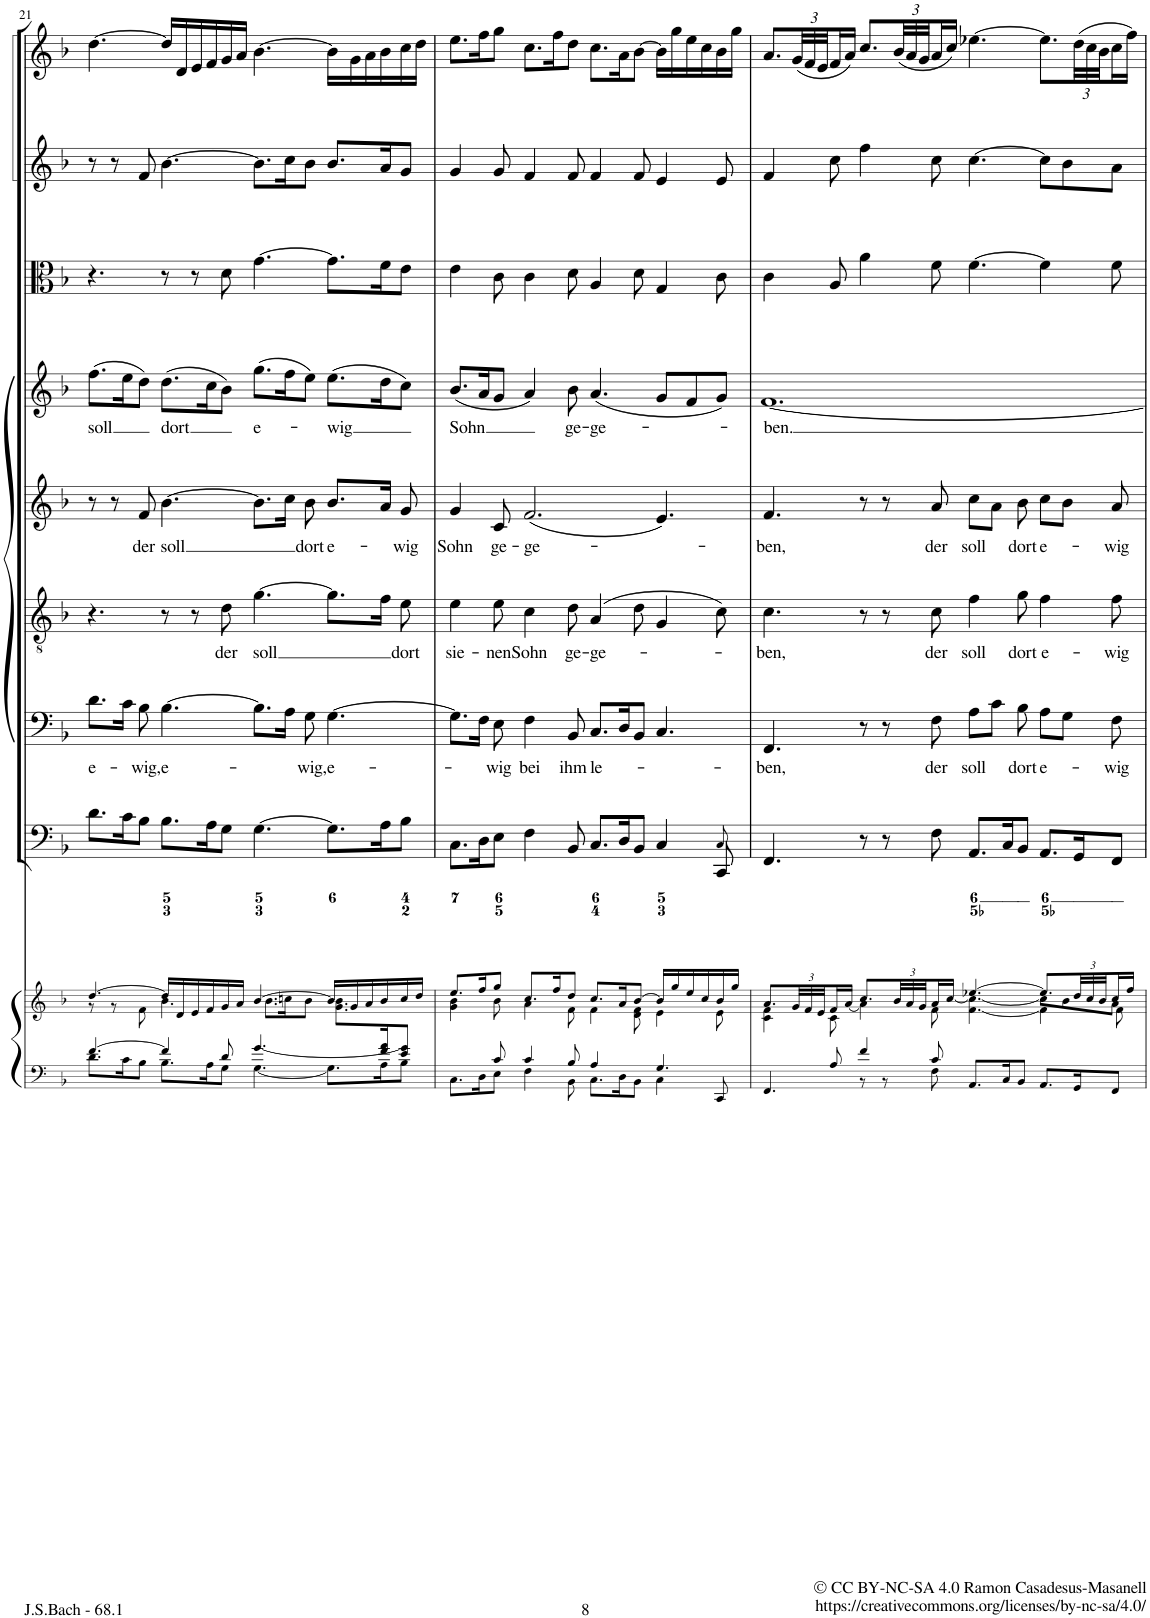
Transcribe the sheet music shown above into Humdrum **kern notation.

**kern	**kern	**kern	**kern	**text	**kern	**text	**kern	**text	**kern	**text	**kern	**kern	**kern
*part9	*part9	*part8	*part7	*part7	*part6	*part6	*part5	*part5	*part4	*part4	*part3	*part2	*part1
*staff10	*staff9	*staff8	*staff7	*staff7	*staff6	*staff6	*staff5	*staff5	*staff4	*staff4	*staff3	*staff2	*staff1
*I"Piano reduction	*	*I"Continuo	*I"Basso	*	*I"Tenore	*	*I"Alto	*	*I"Soprano Corno col Soprano	*	*I"Taile. Viola.	*I"Oboe II. Violino II.	*I"Oboe I. Violino I.
*I'Pno	*	*	*	*	*	*	*	*	*	*	*	*	*
!!LO:PB:g=z
*clefF4	*clefG2	*clefF4	*clefF4	*	*clefGv2	*	*clefG2	*	*clefG2	*	*clefC3	*clefG2	*clefG2
*k[b-]	*k[b-]	*k[b-]	*k[b-]	*	*k[b-]	*	*k[b-]	*	*k[b-]	*	*k[b-]	*k[b-]	*k[b-]
*M12/8	*M12/8	*M12/8	*M12/8	*	*M12/8	*	*M12/8	*	*M12/8	*	*M12/8	*M12/8	*M12/8
=21	=21	=21	=21	=21	=21	=21	=21	=21	=21	=21	=21	=21	=21
*^	*^	*	*	*	*	*	*	*	*	*	*	*	*
*	*^	*	*	*	*	*	*	*	*	*	*	*	*	*	*
!	!	!	!	!	!	!	!LO:LY:b	!	!	!	!	!	!LO:LY:b	!	!	!
16ryy	[4.f/	8.d\L	[4.dd/	8r	8.d\L	8.d\L	e-	4.r	.	8r	.	(8.ff\L	soll	4.r	8r	[4.dd\
.	.	.	.	8r	.	.	.	.	.	8r	.	.	.	.	8r	.
.	.	16c\K	.	.	16c\K	16c\Jk	.	.	.	.	.	16ee\K	.	.	.	.
!	!	!	!	!	!	!	!LO:LY:b	!	!	!	!LO:LY:b	!	!	!	!	!
.	.	8B-\J	.	8f\	8B-\J	8B-\	-wig,	.	.	8f/	der	8dd\J)	.	.	8f/	.
!	!	!	!	!	!	!	!LO:LY:b	!	!	!	!LO:LY:b	!	!LO:LY:b	!	!	!
.	4f/]	8.B-\L	16dd/LL]	4.b-\	8.B-\L	[4.B-\	e-	8r	.	[4.b-\	soll	(8.dd\L	dort	8r	[4.b-\	16dd/LL]
.	.	.	16d/	.	.	.	.	.	.	.	.	.	.	.	.	16d/
.	.	.	16e/	.	.	.	.	8r	.	.	.	.	.	8r	.	16e/
.	.	16A\K	16f/	.	16A\K	.	.	.	.	.	.	16cc\K	.	.	.	16f/
!	!	!	!	!	!	!	!	!	!LO:LY:b	!	!	!	!	!	!	!
.	8d/	8G\J	16g/	.	8G\J	.	.	8d\	der	.	.	8b-\J)	.	8d\	.	16g/
.	.	.	16a/JJ	.	.	.	.	.	.	.	.	.	.	.	.	16a/JJ
!	!	!	!	!	!	!	!	!	!LO:LY:b	!	!	!	!LO:LY:b	!	!	!
.	[<4.g/	[4.G\	[4.b-/	8.b-\L	[4.G\	8.B-\L]	.	[4.g\	soll	8.b-\L]	.	(8.gg\L	e-	[4.g\	8.b-\L]	[4.b-\
.	.	.	.	16ccn\K	.	16A\Jk	.	.	.	16cc\Jk	.	16ff\K	.	.	16cc\K	.
!	!	!	!	!	!	!	!LO:LY:b	!	!	!	!LO:LY:b	!	!	!	!	!
.	.	.	.	8b-\J	.	8G\	-wig,	.	.	8b-\	dort	8ee\J)	.	.	8b-\J	.
!	!	!	!	!	!	!	!LO:LY:b	!	!	!	!LO:LY:b	!	!LO:LY:b	!	!	!
.	4.ryy	8.G\L]	16b-/LL]	8.g\ 8.b-\L	8.G\L]	[4.G\	e-	8.g\L]	.	8.b-/L	e-	(8.ee\L	-wig	8.g\L]	8.b-/L	16b-\LL]
.	.	.	16g/	.	.	.	.	.	.	.	.	.	.	.	.	16g\
.	.	.	16a/	.	.	.	.	.	.	.	.	.	.	.	.	16a\
16f/ 16a/K	.	16A\K	16b-/	8.ryy	16A\K	.	.	16f\Jk	.	16a/Jk	.	16dd\K	.	16f\K	16a/K	16b-\
!	!	!	!	!	!	!	!	!	!LO:LY:b	!	!LO:LY:b	!	!	!	!	!
8e/ 8g/]J	.	8B-\J	16cc/	.	8B-\J	.	.	8e\	dort	8g/	-wig	8cc\J)	.	8e\J	8g/J	16cc\
.	.	.	16dd/JJ	.	.	.	.	.	.	.	.	.	.	.	.	16dd\JJ
*	*v	*v	*	*	*	*	*	*	*	*	*	*	*	*	*	*
=22	=22	=22	=22	=22	=22	=22	=22	=22	=22	=22	=22	=22	=22	=22	=22
*	*	*	*	*^	*	*	*	*	*	*	*	*	*	*	*
!	!	!	!	!	!	!	!	!	!LO:LY:b	!	!LO:LY:b	!	!LO:LY:b	!	!	!
4ryy	8.C\L	8.ee/L	4g\ 4b-\	8.C\L	2.ryy	8.G\L]	.	4e\	sie-	4g/	Sohn	(8.b-/L	Sohn	4e\	4g/	8.ee\L
.	16D\K	16ff/K	.	16D\K	.	16F\Jk	.	.	.	.	.	16a/K	.	.	.	16ff\K
!	!	!	!	!	!	!	!LO:LY:b	!	!LO:LY:b	!	!LO:LY:b	!	!	!	!	!
8c/	8E\J	8gg/J	8b-\	8E\J	.	8E\	-wig	8e\	-nen	8c/	ge-	8g/J	.	8c\	8g/	8gg\J
!	!	!	!	!	!	!	!LO:LY:b	!	!LO:LY:b	!	!LO:LY:b	!	!	!	!	!
4c/	4F\	8.cc/L	4a\	4F\	.	4F\	bei	4c\	Sohn	(2.f/	-ge-	4a/)	.	4c\	4f/	8.cc\L
.	.	16ff/K	.	.	.	.	.	.	.	.	.	.	.	.	.	16ff\K
!	!	!	!	!	!	!	!LO:LY:b	!	!LO:LY:b	!	!	!	!LO:LY:b	!	!	!
8B-/	8BB-\	8dd/J	8f\	8BB-/	.	8BB-/	ihm	8d\	ge-	.	.	8b-\	ge-	8d\	8f/	8dd\J
!	!	!	!	!	!	!	!LO:LY:b	!	!LO:LY:b	!	!	!	!LO:LY:b	!	!	!
4A/	8.C\L	8.cc/L	4f\	8.C/L	4.ryy	8.C/L	le-	(4A/	-ge-	.	.	(4.a/	-ge-	4A/	4f/	8.cc\L
.	16D\K	16a/K	.	16D/K	.	16D/K	.	.	.	.	.	.	.	.	.	16a\K
8ryy	8BB-\J	[8b-/J	8d\ 8f\	8BB-/J	.	8BB-/J	.	8d\	.	.	.	.	.	8d\	8f/	[8b-\J
4.G/	4C\	16b-/LL]	4e\	4C/	4ryy	4.C/	.	4G/	.	4.e/)	.	8g/L	.	4G/	4e/	16b-\LL]
.	.	16gg/	.	.	.	.	.	.	.	.	.	.	.	.	.	16gg\
.	.	16ee/	.	.	.	.	.	.	.	.	.	8f/	.	.	.	16ee\
.	.	16cc/	.	.	.	.	.	.	.	.	.	.	.	.	.	16cc\
.	8CC/	16b-/	8e\	8C!/	8CC/	.	.	8c\)	.	.	.	8g/J)	.	8c\	8e/	16b-\
.	.	16gg/JJ	.	.	.	.	.	.	.	.	.	.	.	.	.	16gg\JJ
*	*	*	*	*v	*v	*	*	*	*	*	*	*	*	*	*	*
=23	=23	=23	=23	=23	=23	=23	=23	=23	=23	=23	=23	=23	=23	=23	=23
*	*	*	*^	*	*	*	*	*	*	*	*	*	*	*	*
!	!	!	!	!	!	!	!LO:LY:b	!	!LO:LY:b	!	!LO:LY:b	!	!LO:LY:b	!	!	!
4ryy	4.FF/	8.a/L	4c\ 4f\	2.ryy	4.FF/	4.FF/	-ben,	4.c\	-ben,	4.f/	ben,	[1.f	-ben.	4c\	4f/	8.a/L
*	*	*Xbrackettup	*	*	*	*	*	*	*	*	*	*	*	*	*	*Xbrackettup
.	.	48g/LL	.	.	.	.	.	.	.	.	.	.	.	.	.	(48g/LL
.	.	48f/	.	.	.	.	.	.	.	.	.	.	.	.	.	48f/
.	.	48e/JJ	.	.	.	.	.	.	.	.	.	.	.	.	.	48e/JJ
8A/	.	16f/L	8c\	.	.	.	.	.	.	.	.	.	.	8A/	8cc\	16f/L
.	.	[<16a/JJ	.	.	.	.	.	.	.	.	.	.	.	.	.	16a/JJ)
4f/	8r	8.cc/L	4a\]	.	8r	8r	.	8r	.	8r	.	.	.	4a\	4ff\	8.cc/L
.	8r	.	.	.	8r	8r	.	8r	.	8r	.	.	.	.	.	.
.	.	48b-/LL	.	.	.	.	.	.	.	.	.	.	.	.	.	(48b-/LL
.	.	48a/	.	.	.	.	.	.	.	.	.	.	.	.	.	48a/
.	.	48g/JJ	.	.	.	.	.	.	.	.	.	.	.	.	.	48g/JJ
!	!	!	!	!	!	!	!LO:LY:b	!	!LO:LY:b	!	!LO:LY:b	!	!	!	!	!
8c/	8F\	16a/L	8f\	.	8F\	8F\	der	8c\	der	8a/	der	.	.	8f\	8cc\	16a/L
.	.	[<16cc/JJ	.	.	.	.	.	.	.	.	.	.	.	.	.	16cc/JJ)
!	!	!	!	!	!	!	!LO:LY:b	!	!LO:LY:b	!	!LO:LY:b	!	!	!	!	!
8.AA/L	2.ryy	[4.ee-X/	[4.f\ 4.cc\_	4.ryy	8.AA/L	8A\L	soll	4f\	soll	8cc\L	soll	.	.	[4.f\	[4.cc\	[4.ee-X\
.	.	.	.	.	.	8c\J	.	.	.	8a\J	.	.	.	.	.	.
16C/K	.	.	.	.	16C/K	.	.	.	.	.	.	.	.	.	.	.
!	!	!	!	!	!	!	!LO:LY:b	!	!LO:LY:b	!	!LO:LY:b	!	!	!	!	!
8BB-/J	.	.	.	.	8BB-/J	8B-\	dort	8g\	dort	8b-\	dort	.	.	.	.	.
!	!	!	!	!	!	!	!LO:LY:b	!	!LO:LY:b	!	!LO:LY:b	!	!	!	!	!
8.AA/L	.	8.ee-/L]	4f\]	8cc\L]	8.AA/L	8A\L	e-	4f\	e-	8cc\L	e-	.	.	4f\]	8cc\L]	8.ee-\L]
.	.	.	.	8b-\	.	8G\J	.	.	.	8b-\J	.	.	.	.	8b-\	.
16GG/K	.	48dd/LL	.	.	16GG/K	.	.	.	.	.	.	.	.	.	.	(48dd\LL
.	.	48cc/	.	.	.	.	.	.	.	.	.	.	.	.	.	48cc\
.	.	48b-/JJ	.	.	.	.	.	.	.	.	.	.	.	.	.	48b-\JJ
!	!	!	!	!	!	!	!LO:LY:b	!	!LO:LY:b	!	!LO:LY:b	!	!	!	!	!
8FF/J	.	16cc/L	8f\	8a\J	8FF/J	8F\	-wig	8f\	-wig	8a/	-wig	.	.	8f\	8a\J	16cc\L
.	.	16ff/JJ	.	.	.	.	.	.	.	.	.	.	.	.	.	16ff\JJ)
*v	*v	*	*	*	*	*	*	*	*	*	*	*	*	*	*	*
*	*v	*v	*v	*	*	*	*	*	*	*	*	*	*	*	*
=	=	=	=	=	=	=	=	=	=	=	=	=	=
*-	*-	*-	*-	*-	*-	*-	*-	*-	*-	*-	*-	*-	*-
